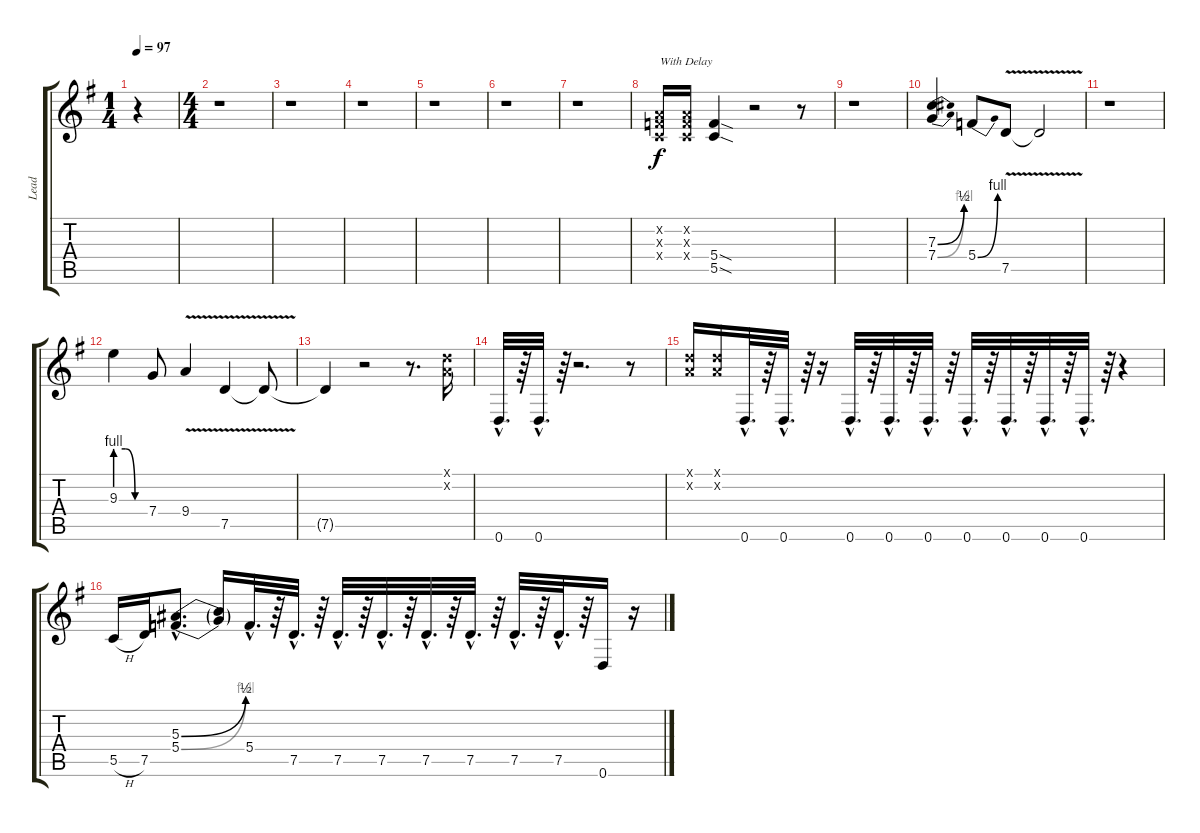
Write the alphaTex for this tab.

\track ("Lead" "Lead") {instrument distortionguitar}
\staff {score tabs}
\tuning (D4 A3 F3 C3 G2 D2) {hide}
\ts (1 4)
\tempo 97
\clef g2
\ks g
r.4{dy f instrument distortionguitar} |
\ts (4 4)
r.1 |
r.1 |
r.1 |
r.1 |
r.1 |
r.1 |
(0.2{x} 0.3{x} 0.4{x}).16{txt "With Delay"} (0.2{x} 0.3{x} 0.4{x}).16 (5.4{sod} 5.5{sod}).4 r.2 r.8 |
r.1 |
(7.3{be (bend 0 0 60 2)} 7.4{be (bend 0 0 60 4)}).4 5.4{be (bend 0 0 60 4)}.8 7.5{v}.8 7.5{t}.2 |
r.1 |
9.3{be (custom 0 4 20 4 40 0 60 0)}.4 7.4.8 9.4{v}.4 7.5{v}.4 7.5{t}.8 |
7.5{t}.4 r.2 r.8{d} (0.1{x} 0.2{x}).16 |
0.6{hac}.32{d} r.64 0.6{hac}.32{d} r.64 r.2{d} r.8 |
(0.1{x} 0.2{x}).16 (0.1{x} 0.2{x}).16 0.6{hac}.32{d} r.64 0.6{hac}.32{d} r.64 r.16 0.6{hac}.32{d} r.64 0.6{hac}.32{d} r.64 0.6{hac}.32{d} r.64 0.6{hac}.32{d} r.64 0.6{hac}.32{d} r.64 0.6{hac}.32{d} r.64 0.6{hac}.32{d} r.64 r.4 |
5.5{h}.16 7.5.16 (5.3{be (bend 0 0 60 2) hac} 5.4{be (bend 0 0 60 4) hac}).8{d} (5.3{t} 5.4{t}).16 5.4{hac}.32{d} r.64 7.5{hac}.32{d} r.64 7.5{hac}.32{d} r.64 7.5{hac}.32{d} r.64 7.5{hac}.32{d} r.64 7.5{hac}.32{d} r.64 7.5{hac}.32{d} r.64 7.5{hac}.32{d} r.64 0.6.16 r.16
